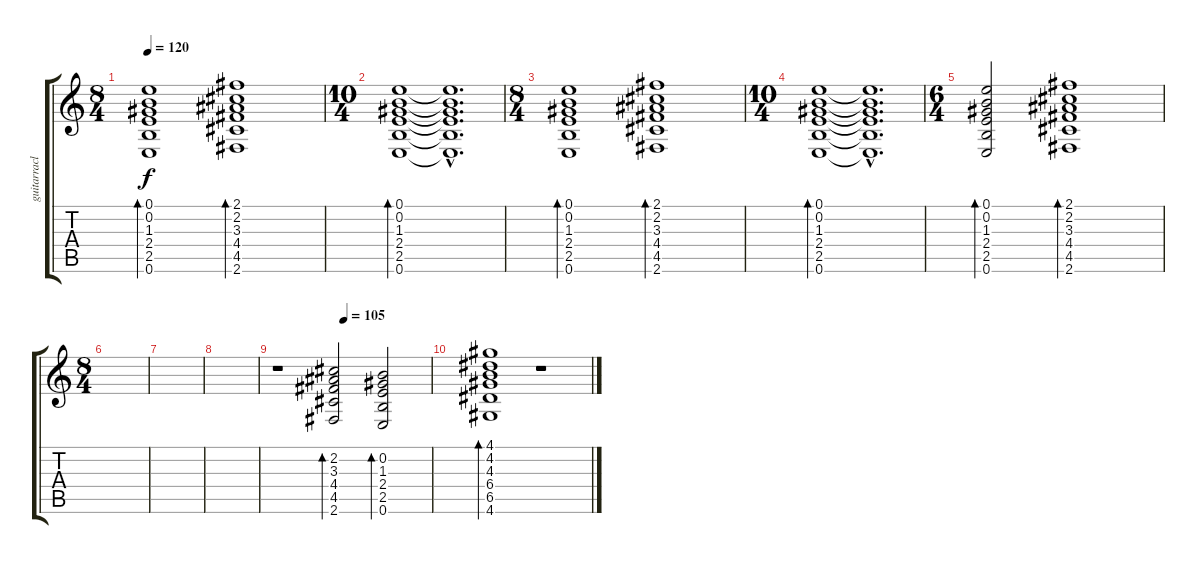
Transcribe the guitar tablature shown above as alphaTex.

\track ("guitarraclean" "guitarracl") {instrument acousticguitarsteel}
\staff {score tabs}
\tuning (E4 B3 G3 D3 A2 E2) {hide}
\ts (8 4)
\tempo 120
\clef g2
\ks c
(0.1 0.2 1.3 2.4 2.5 0.6).1{bd 60 dy f} (2.1 2.2 3.3 4.4 4.5 2.6).1{bd 60} |
\ts (10 4)
(0.1 0.2 1.3 2.4 2.5 0.6).1{bd 60} (0.1{hac t} 0.2{hac t} 1.3{hac t} 2.4{hac t} 2.5{hac t} 0.6{hac t}).1{d} |
\ts (8 4)
(0.1 0.2 1.3 2.4 2.5 0.6).1{bd 60} (2.1 2.2 3.3 4.4 4.5 2.6).1{bd 60} |
\ts (10 4)
(0.1 0.2 1.3 2.4 2.5 0.6).1{bd 60} (0.1{hac t} 0.2{hac t} 1.3{hac t} 2.4{hac t} 2.5{hac t} 0.6{hac t}).1{d} |
\ts (6 4)
(0.1 0.2 1.3 2.4 2.5 0.6).2{bd 60} (2.1 2.2 3.3 4.4 4.5 2.6).1{bd 60} |
\ts (8 4)
|
|
|
\tempo (105 0.4375)
r.1 (2.2 3.3 4.4 4.5 2.6).2{bd 60} (0.2 1.3 2.4 2.5 0.6).2{bd 60} |
(4.1 4.2 4.3 6.4 6.5 4.6).1{bd 60 volume 0} r.1
